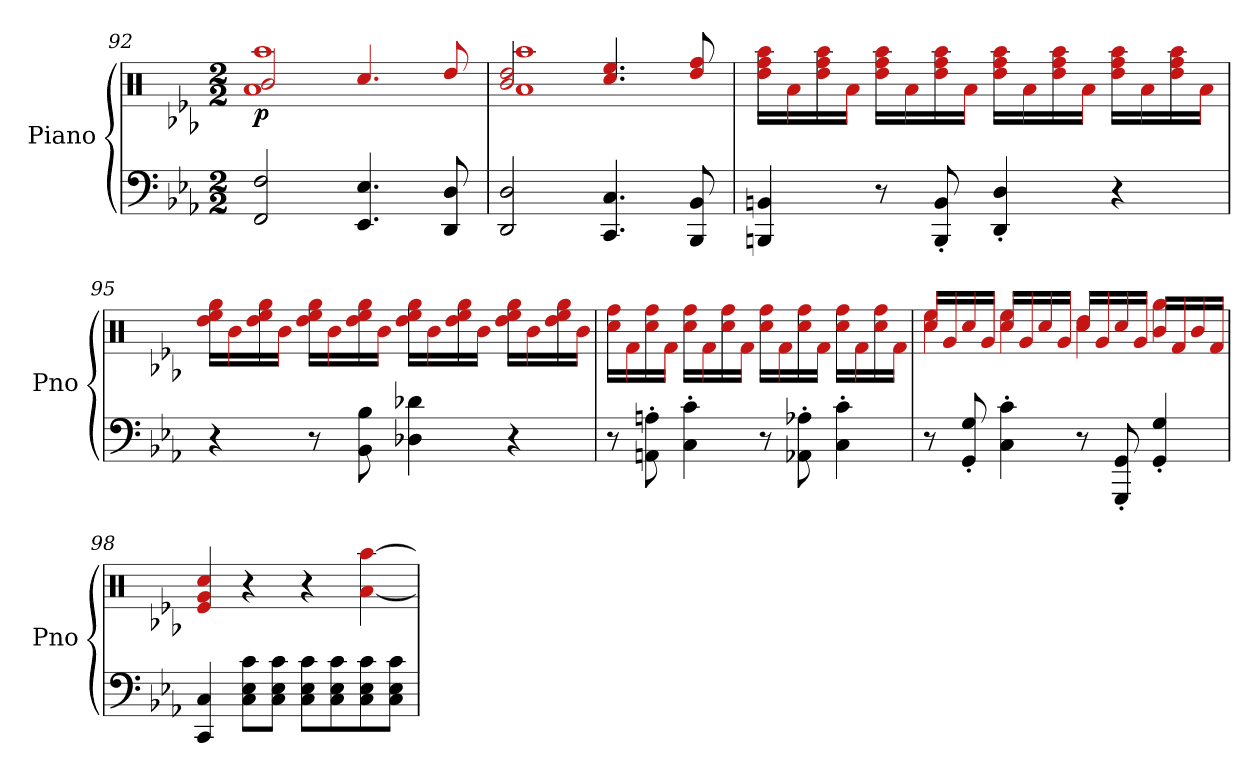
**kern	**kern	**dynam
*part1	*part1	*part1
*staff2	*staff1	*staff1/2
*I"Piano	*	*
*I'Pno	*	*
*clefF4	*clefX	*
*k[b-e-a-]	*k[b-e-a-]	*
*M2/2	*M2/2	*
=92	=92	=92
*	*^	*
*	*	*^	*
!	!	!	!	!LO:DY:b
2FF/ 2F/	1aa-	2bn/	1a-	p
4.EE-/ 4.E-/	.	4.cc/	.	.
8DD/ 8D/	.	8dd/	.	.
*	*	*v	*v	*
=93	=93	=93	=93
2DD/ 2D/	2bn/ 2dd/	1a- 1aa-	.
4.CC/ 4.C/	4.cc/ 4.ee-/	.	.
8BBB-/ 8BB-/	8dd/ 8ff/	.	.
*	*v	*v	*
!!LO:LB:g=z
=94	=94	=94
4BBBn/ 4BBn/	16dd\ 16ff\ 16aa-\LL	.
.	16a-\	.
.	16dd\ 16ff\ 16aa-\	.
.	16a-\JJ	.
8r	16dd\ 16ff\ 16aa-\LL	.
.	16a-\	.
8BBB/' 8BB/'	16dd\ 16ff\ 16aa-\	.
.	16a-\JJ	.
4DD/' 4D/'	16dd\ 16ff\ 16aa-\LL	.
.	16a-\	.
.	16dd\ 16ff\ 16aa-\	.
.	16a-\JJ	.
4r	16dd\ 16ff\ 16aa-\LL	.
.	16a-\	.
.	16dd\ 16ff\ 16aa-\	.
.	16a-\JJ	.
=95	=95	=95
4r	16dd-X\ 16een\ 16gg\LL	.
.	16b-\	.
.	16dd-\ 16ee\ 16gg\	.
.	16b-\JJ	.
8r	16dd-\ 16ee\ 16gg\LL	.
.	16b-\	.
8BB-\ 8B-\	16dd-\ 16ee\ 16gg\	.
.	16b-\JJ	.
4D-X\ 4d-X\	16dd-\ 16ee\ 16gg\LL	.
.	16b-\	.
.	16dd-\ 16ee\ 16gg\	.
.	16b-\JJ	.
4r	16dd-\ 16ee\ 16gg\LL	.
.	16b-\	.
.	16dd-\ 16ee\ 16gg\	.
.	16b-\JJ	.
!!LO:LB:g=z
=96	=96	=96
8r	16cc\ 16ff#X\LL	.
.	16f#X\	.
8AAn\' 8An\'	16cc\ 16ff#\	.
.	16f#\JJ	.
4C\' 4c\'	16cc\ 16ff#\LL	.
.	16f#\	.
.	16cc\ 16ff#\	.
.	16f#\JJ	.
8r	16cc\ 16ffn\LL	.
.	16fn\	.
8AA-X\' 8A-X\'	16cc\ 16ff\	.
.	16f\JJ	.
4C\' 4c\'	16cc\ 16ff\LL	.
.	16f\	.
.	16cc\ 16ff\	.
.	16f\JJ	.
=97	=97	=97
*	*^	*
8r	16cc/LL	4een\	.
.	16g/	.	.
8GG/' 8G/'	16cc/	.	.
.	16g/JJ	.	.
4C\' 4c\'	16cc/LL	4ee-X\	.
.	16g/	.	.
.	16cc/	.	.
.	16g/JJ	.	.
8r	16cc/LL	4dd\	.
.	16g/	.	.
8GGG/' 8GG/'	16cc/	.	.
.	16g/JJ	.	.
4GG/' 4G/'	16bn/LL	4gg\	.
.	16f/	.	.
.	16b/	.	.
.	16f/JJ	.	.
*	*v	*v	*
=98	=98	=98
4CC/ 4C/	4e-/ 4g/ 4cc/	.
8C\ 8E-\ 8c\L	4r	.
8C\ 8E-\ 8c\J	.	.
8C\ 8E-\ 8c\L	4r	.
8C\ 8E-\ 8c\	.	.
8C\ 8E-\ 8c\	[4a-\ [4aa-\	.
8C\ 8E-\ 8c\J	.	.
=	=	=
*-	*-	*-
